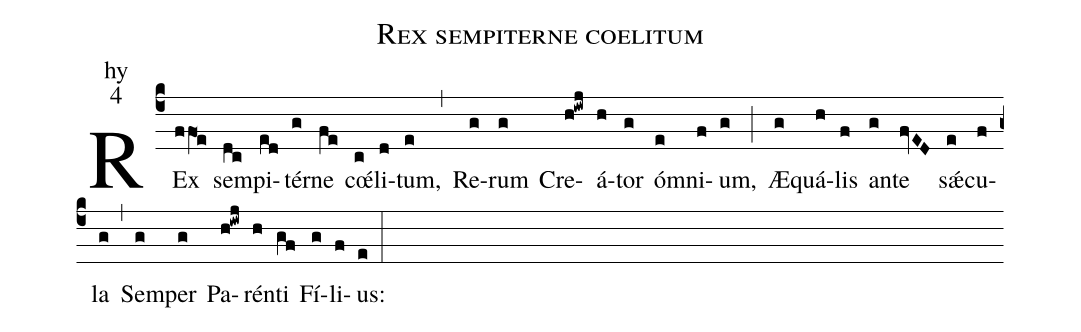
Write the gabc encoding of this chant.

name:Rex sempiterne coelitum;
office-part:hy;
mode:4;
%%
(c4) REx(ffO1e) sem(dc)pi(ed)tér(g)ne(fe) c<sp>'œ</sp>(c)li(d)tum,(e) (,)
Re(g)rum(g) Cre(h@iwj)á(h)tor(g) óm(e)ni(f)um,(g) (;)
Æ(g)quá(h)lis(f) an(g)te(fvED) s<sp>'ae</sp>(e)cu(f)la(g) (,)
Sem(g)per(g) Pa(h@iwj)rén(h)ti(gf) Fí(g)li(f)us:(e) (:)
